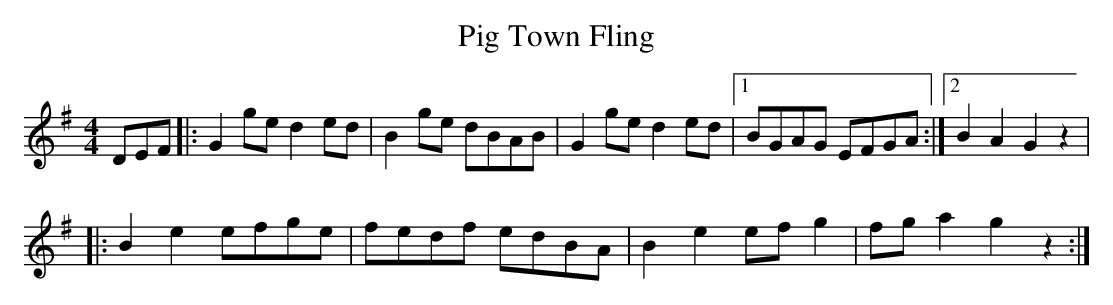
X:1
T:Pig Town Fling
M:4/4
L:1/8
K:G
DEF |:G2ge d2ed | B2ge dBAB | G2ge d2ed |1 BGAG EFGA :|2 B2 A2 G2 z2|
|: B2e2 efge | fedf edBA | B2e2 efg2 | fga2 g2 z2 :|
